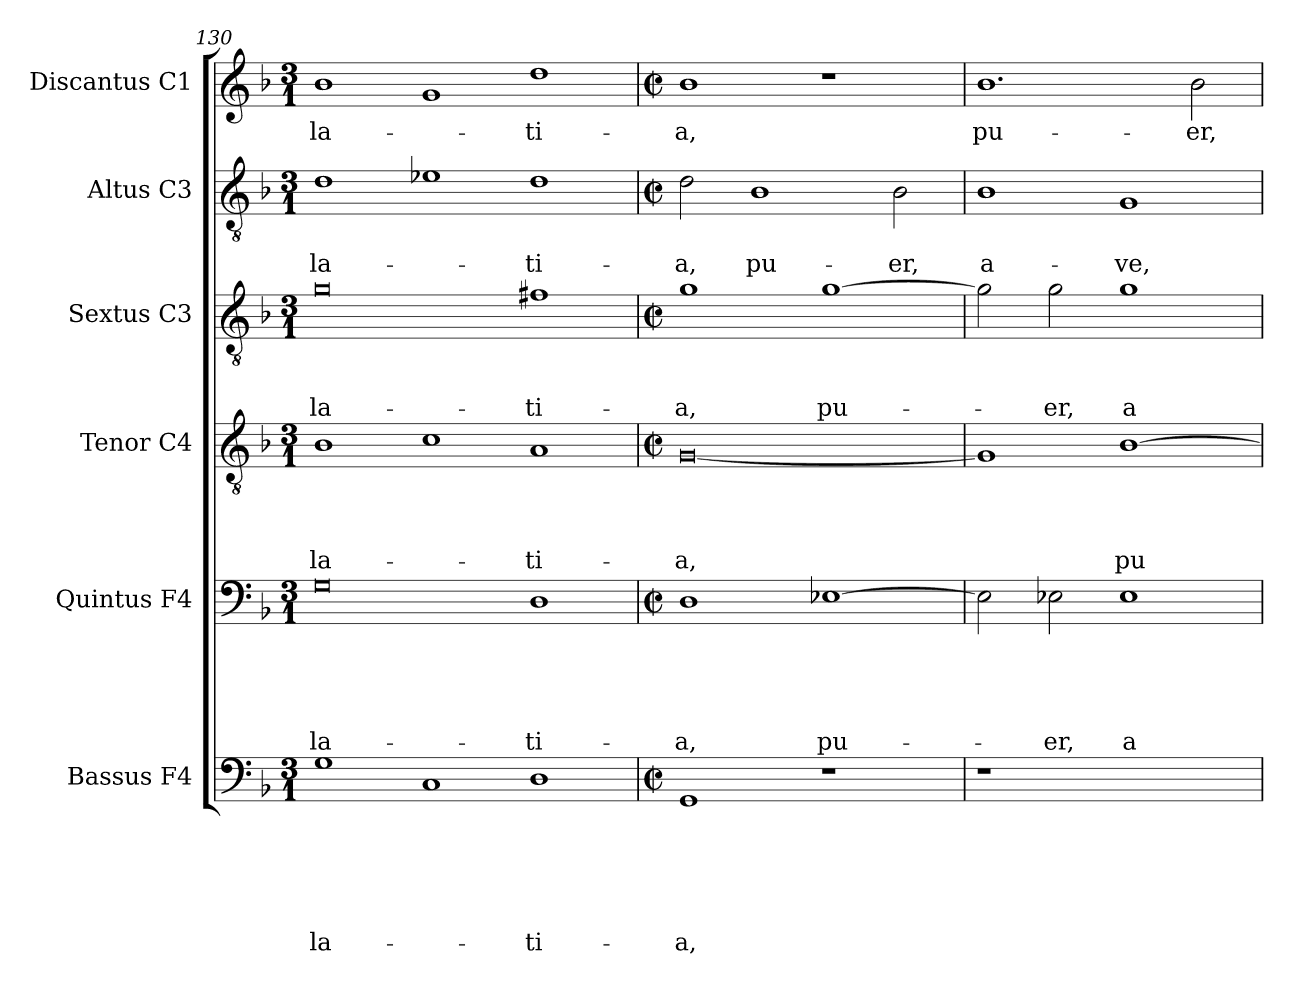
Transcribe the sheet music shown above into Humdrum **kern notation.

**kern	**text	**text	**text	**text	**text	**text	**kern	**text	**text	**text	**text	**text	**kern	**text	**text	**text	**text	**kern	**text	**text	**text	**kern	**text	**text	**kern	**text
*part6	*part6	*part6	*part6	*part6	*part6	*part6	*part5	*part5	*part5	*part5	*part5	*part5	*part4	*part4	*part4	*part4	*part4	*part3	*part3	*part3	*part3	*part2	*part2	*part2	*part1	*part1
*staff6	*staff6	*staff6	*staff6	*staff6	*staff6	*staff6	*staff5	*staff5	*staff5	*staff5	*staff5	*staff5	*staff4	*staff4	*staff4	*staff4	*staff4	*staff3	*staff3	*staff3	*staff3	*staff2	*staff2	*staff2	*staff1	*staff1
*I"Bassus F4	*	*	*	*	*	*	*I"Quintus F4	*	*	*	*	*	*I"Tenor C4	*	*	*	*	*I"Sextus C3	*	*	*	*I"Altus C3	*	*	*I"Discantus C1	*
*I'B	*	*	*	*	*	*	*	*	*	*	*	*	*I'T	*	*	*	*	*	*	*	*	*I'A	*	*	*I'C	*
*clefF4	*	*	*	*	*	*	*clefF4	*	*	*	*	*	*clefGv2	*	*	*	*	*clefGv2	*	*	*	*clefGv2	*	*	*clefG2	*
*k[b-]	*	*	*	*	*	*	*k[b-]	*	*	*	*	*	*k[b-]	*	*	*	*	*k[b-]	*	*	*	*k[b-]	*	*	*k[b-]	*
*F:	*	*	*	*	*	*	*F:	*	*	*	*	*	*F:	*	*	*	*	*F:	*	*	*	*F:	*	*	*F:	*
*M3/1	*	*	*	*	*	*	*M3/1	*	*	*	*	*	*M3/1	*	*	*	*	*M3/1	*	*	*	*M3/1	*	*	*M3/1	*
=130	=130	=130	=130	=130	=130	=130	=130	=130	=130	=130	=130	=130	=130	=130	=130	=130	=130	=130	=130	=130	=130	=130	=130	=130	=130	=130
!	!	!	!	!	!	!LO:LY:b	!	!	!	!	!	!LO:LY:b	!	!	!	!	!LO:LY:b	!	!	!	!LO:LY:b	!	!	!LO:LY:b	!	!LO:LY:b
1G	.	.	.	.	.	-la-	0G	.	.	.	.	-la-	1B-	.	.	.	-la-	0g	.	.	-la-	1d	.	-la-	1b-	-la-
1C	.	.	.	.	.	.	.	.	.	.	.	.	1c	.	.	.	.	.	.	.	.	1e-X	.	.	1g	.
!	!	!	!	!	!	!LO:LY:b	!	!	!	!	!	!LO:LY:b	!	!	!	!	!LO:LY:b	!	!	!	!LO:LY:b	!	!	!LO:LY:b	!	!LO:LY:b
1D	.	.	.	.	.	-ti-	1D	.	.	.	.	-ti-	1A	.	.	.	-ti-	1f#X	.	.	-ti-	1d	.	-ti-	1dd	-ti-
!!LO:LB:g=z
=131	=131	=131	=131	=131	=131	=131	=131	=131	=131	=131	=131	=131	=131	=131	=131	=131	=131	=131	=131	=131	=131	=131	=131	=131	=131	=131
*M2/2	*	*	*	*	*	*	*M2/2	*	*	*	*	*	*M2/2	*	*	*	*	*M2/2	*	*	*	*M2/2	*	*	*M2/2	*
*met(c|)	*	*	*	*	*	*	*met(c|)	*	*	*	*	*	*met(c|)	*	*	*	*	*met(c|)	*	*	*	*met(c|)	*	*	*met(c|)	*
!	!	!	!	!	!	!LO:LY:b	!	!	!	!	!	!LO:LY:b	!	!	!	!	!LO:LY:b	!	!	!	!LO:LY:b	!	!	!LO:LY:b	!	!LO:LY:b
1GG	.	.	.	.	.	-a,	1D	.	.	.	.	-a,	[0G	.	.	.	-a,	1g	.	.	-a,	2d\	.	-a,	1b-	-a,
!	!	!	!	!	!	!	!	!	!	!	!	!	!	!	!	!	!	!	!	!	!	!	!	!LO:LY:b	!	!
.	.	.	.	.	.	.	.	.	.	.	.	.	.	.	.	.	.	.	.	.	.	1B-	.	pu-	.	.
!	!	!	!	!	!	!	!	!	!	!	!	!LO:LY:b	!	!	!	!	!	!	!	!	!LO:LY:b	!	!	!	!	!
1r	.	.	.	.	.	.	[1E-X	.	.	.	.	pu-	.	.	.	.	.	[1g	.	.	pu-	.	.	.	1r	.
!	!	!	!	!	!	!	!	!	!	!	!	!	!	!	!	!	!	!	!	!	!	!	!	!LO:LY:b	!	!
.	.	.	.	.	.	.	.	.	.	.	.	.	.	.	.	.	.	.	.	.	.	2B-\	.	-er,	.	.
=132	=132	=132	=132	=132	=132	=132	=132	=132	=132	=132	=132	=132	=132	=132	=132	=132	=132	=132	=132	=132	=132	=132	=132	=132	=132	=132
!	!	!	!	!	!	!	!	!	!	!	!	!	!	!	!	!	!	!	!	!	!	!	!	!LO:LY:b	!	!LO:LY:b
1r	.	.	.	.	.	.	2E-\]	.	.	.	.	.	1G]	.	.	.	.	2g\]	.	.	.	1B-	.	a-	1.b-	pu-
!	!	!	!	!	!	!	!	!	!	!	!	!LO:LY:b	!	!	!	!	!	!	!	!	!LO:LY:b	!	!	!	!	!
.	.	.	.	.	.	.	2E-X\	.	.	.	.	-er,	.	.	.	.	.	2g\	.	.	-er,	.	.	.	.	.
!	!	!	!	!	!	!	!	!	!	!	!	!LO:LY:b	!	!	!	!	!LO:LY:b	!	!	!	!LO:LY:b	!	!	!LO:LY:b	!	!
1ryy	.	.	.	.	.	.	1E-	.	.	.	.	a-	[1B-	.	.	.	pu-	1g	.	.	a-	1G	.	-ve,	.	.
!	!	!	!	!	!	!	!	!	!	!	!	!	!	!	!	!	!	!	!	!	!	!	!	!	!	!LO:LY:b
.	.	.	.	.	.	.	.	.	.	.	.	.	.	.	.	.	.	.	.	.	.	.	.	.	2b-\	-er,
=	=	=	=	=	=	=	=	=	=	=	=	=	=	=	=	=	=	=	=	=	=	=	=	=	=	=
*-	*-	*-	*-	*-	*-	*-	*-	*-	*-	*-	*-	*-	*-	*-	*-	*-	*-	*-	*-	*-	*-	*-	*-	*-	*-	*-
